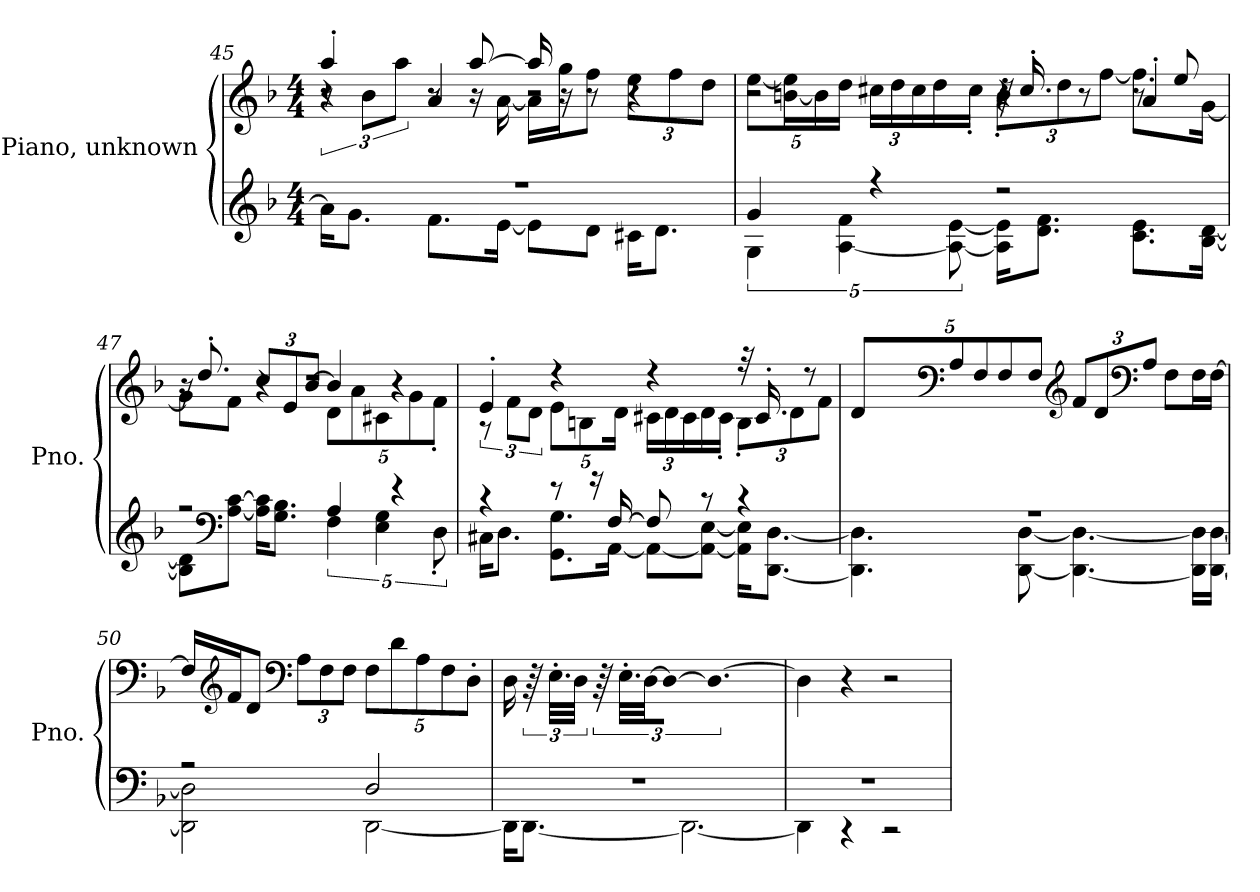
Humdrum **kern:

**kern	**kern
*part1	*part1
*staff2	*staff1
*I"Piano, unknown	*
*I'Pno.	*
*clefG2	*clefG2
*k[b-]	*k[b-]
*M4/4	*M4/4
=45	=45
*^	*^
*	*	*	*^
1r	16a\KL]	4r	12r	4aa'/
.	8.g\J	.	.	.
.	.	.	12b-\L	.
.	.	.	12aa\J	.
.	8.f\L	8r	8r	4a/
.	.	[8aa/	16r	.
.	[16e\Jk	.	[16a\	.
.	8e\L]	16aa/]	16a\LL]	2r
.	.	16r	16gg\J	.
.	8d\J	8r	8ff\J	.
*	*	*	*Xbrackettup	*
.	16c#X\KL	4r	12ee\L	.
.	8.d\J	.	.	.
.	.	.	12ff\	.
.	.	.	12dd\J	.
!!LO:LB:g=z	!!	!!
=46	=46	=46	=46	=46
4g/	5G\	2r	[10ee\L	2r
.	.	.	[20bn\ 20ee\]L	.
.	.	.	20b\]	.
.	[5A\ 5f\	.	20dd\JJ	.
4r	.	.	24cc#X\LL	.
.	.	.	24dd\	.
.	.	.	24cc#\	.
.	.	.	16dd\	.
.	10A\_ [10e\	.	.	.
.	.	.	16cc#'\JJ	.
2r	16A\] 16e\]KL	4r	12b'\L	32r
.	.	.	.	16.cc#'/
.	8.d\ 8.f\J	.	.	.
.	.	.	12dd\	.
.	.	.	.	8r
.	.	.	[12ff\J	.
.	8.c\ 8.e\L	8r	8.ff\L]	4a'/
.	.	8ee/	.	.
.	[16B-\ [16d\Jk	.	[16g\Jk	.
=47	=47	=47	=47	=47
2r	8B-\] 8d\]L	1r	8g\L]	16r
.	.	.	.	8.dd'/
*clefF4	*	*	*	*
.	[8A\ [8c\J	.	8f\J	.
.	16A\] 16c\]KL	.	4r	12cc/L
.	8.G\ 8.B-\J	.	.	.
.	.	.	.	12e/
.	.	.	.	[12b-/J
4A/	5F\	.	10d\L	4b-/]
.	.	.	10a\	.
.	5E\ 5G\	.	10c#X\	.
4r	.	.	.	4r
.	.	.	10g\	.
.	10D'\	.	10f'\J	.
*	*	*	*v	*v
!!LO:LB:g=z
=48	=48	=48	=48
*	*	*	*brackettup
4r	16C#X\KL	4e'/	12r
.	8.D\J	.	.
.	.	.	12f\L
.	.	.	12d\J
*	*	*	*Xbrackettup
8r	8.GG\ 8.G\L	4r	10e\L
.	.	.	10Bn\
16r	.	.	.
[16F/	[16AA\Jk	.	.
.	.	.	20d\Jk
8F/]	8AA\L_	4r	24c#X\LL
.	.	.	24d\
.	.	.	24c#\
8r	8AA\_ [8E\J	.	16d\
.	.	.	16c#'\JJ
4r	16AA\] 16E\]KL	32r	12B'\L
.	.	16.c#'/	.
.	[8.DD\ [8.D\J	.	.
.	.	.	12d\
.	.	8r	.
.	.	.	12f\J
*	*	*v	*v
=49	=49	=49
1r	4.DD\] 4.D\]	10d/L
*	*	*clefF4
.	.	10A/
.	.	10F/
.	.	10F/
.	[8DD\ [8D\	.
.	.	10F/J
*	*	*clefG2
.	4.DD\_ 4.D\_	12f/L
.	.	12d/
*	*	*clefF4
.	.	12A/J
.	.	8F\L
.	16DD\] 16D\]LL	16F\L
.	[16DD\ [16D\JJ	[16F\JJ
!!LO:LB:g=z
=50	=50	=50
2r	2DD\] 2D\]	16F/LL]
*	*	*clefG2
.	.	16f/J
.	.	8d/J
*	*	*clefF4
.	.	12A\L
.	.	12F\
.	.	12F\J
2D/	[2DD\	10F\L
.	.	10d\
.	.	10A\
.	.	10F\
.	.	10D'\J
=51	=51	=51
1r	16DD\KL]	16D\
*	*	*brackettup
.	[8.DD\J	96r
.	.	48.E'\LLL
.	.	48D\JJJ
.	.	96r
.	.	48.E'\LLL
.	.	[48D\J
.	.	16D\JJ_
.	2.DD\_	2.D\_
=52	=52	=52
1r	4DD\]	4D\]
.	4r	4r
.	2r	2r
*v	*v	*
=	=
*-	*-
